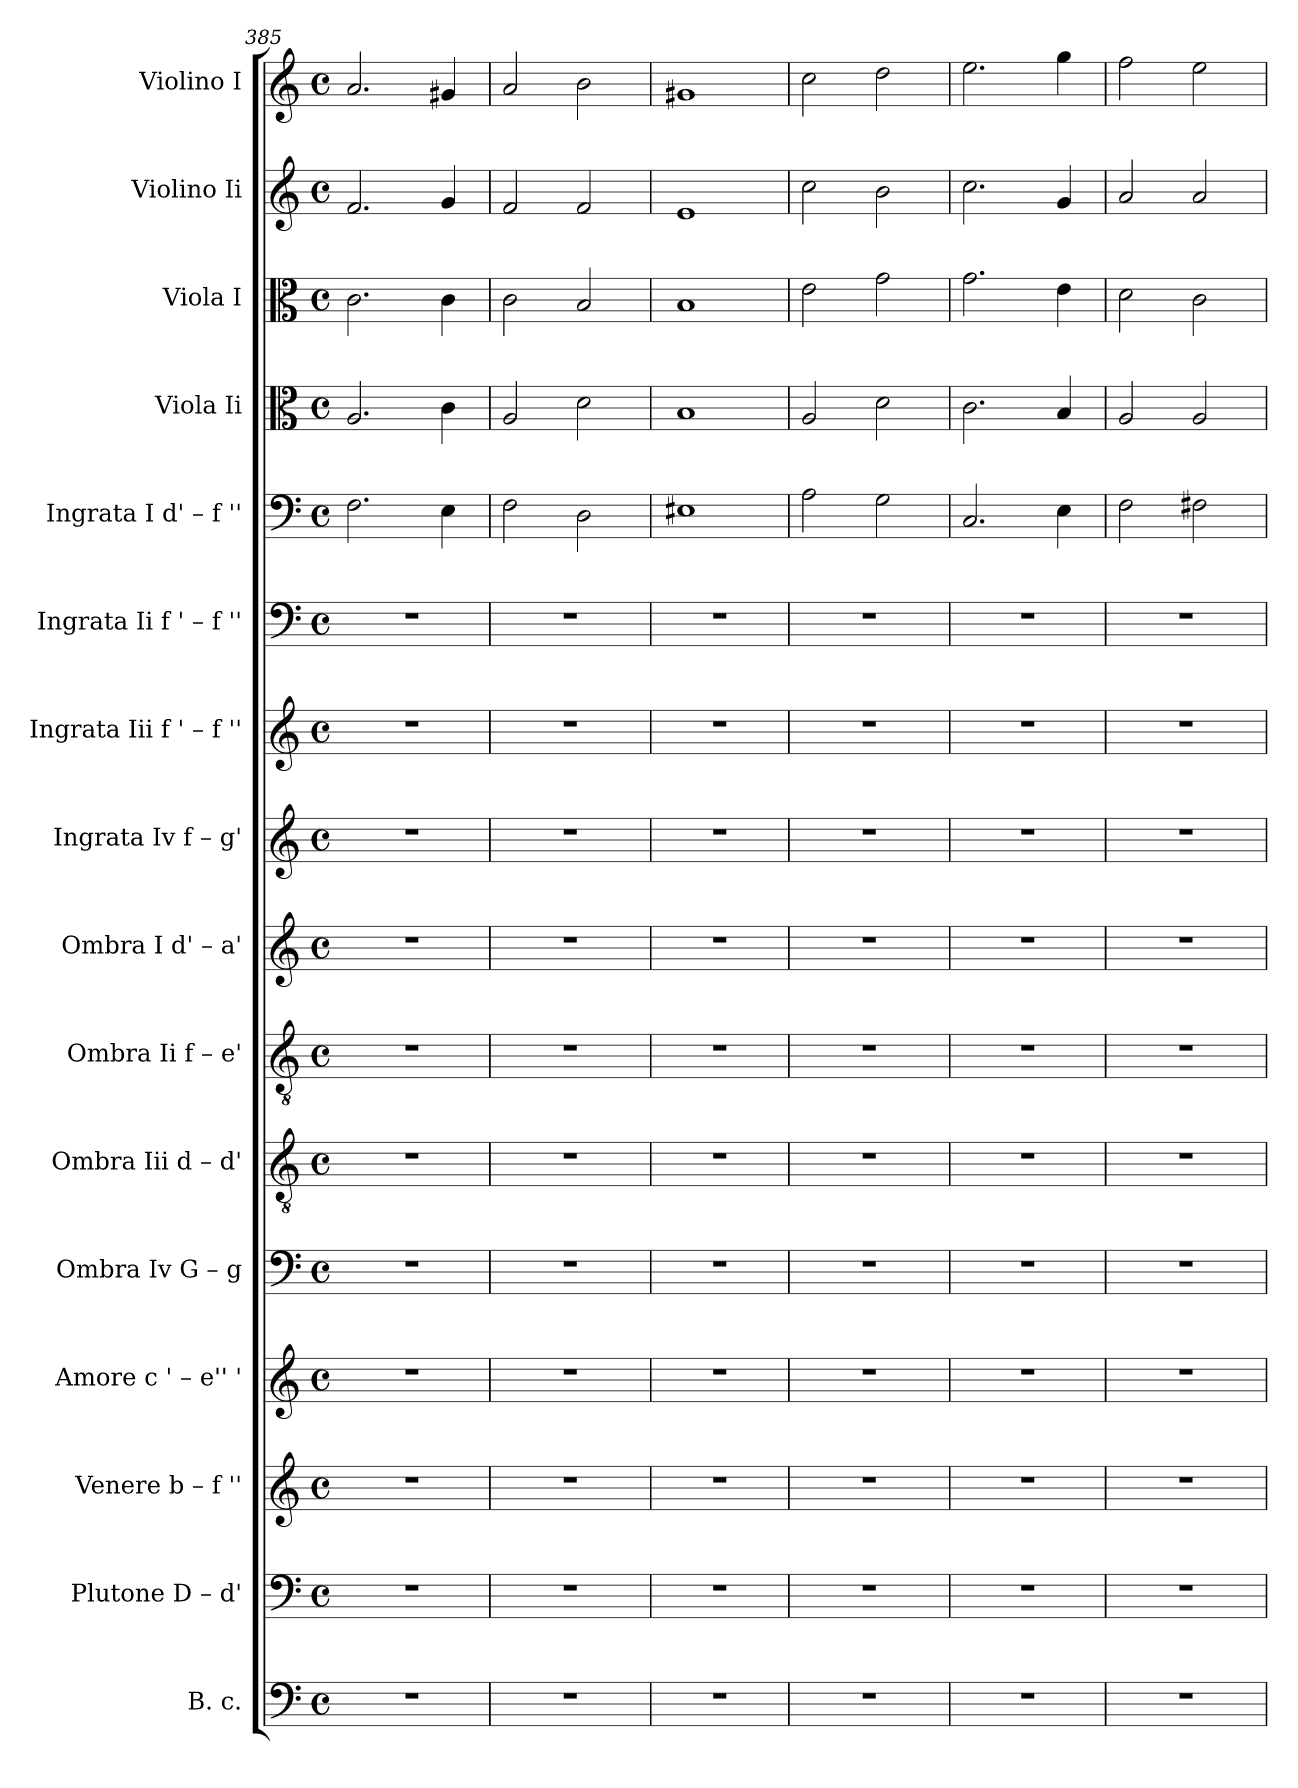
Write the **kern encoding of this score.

**kern	**kern	**kern	**kern	**kern	**kern	**kern	**kern	**kern	**kern	**kern	**kern	**kern	**kern	**kern	**kern	**text
*part16	*part15	*part14	*part13	*part12	*part11	*part10	*part9	*part8	*part7	*part6	*part5	*part4	*part3	*part2	*part1	*part1
*staff16	*staff15	*staff14	*staff13	*staff12	*staff11	*staff10	*staff9	*staff8	*staff7	*staff6	*staff5	*staff4	*staff3	*staff2	*staff1	*staff1
*I"B. c.	*I"Plutone  D – d'	*I"Venere  b – f ''	*I"Amore  c ' – e''  '	*I"Ombra Iv  G – g	*I"Ombra Iii  d – d'	*I"Ombra Ii  f – e'	*I"Ombra I  d' – a'	*I"Ingrata Iv  f – g'	*I"Ingrata Iii  f ' – f ''	*I"Ingrata Ii  f ' – f ''	*I"Ingrata I  d' – f ''	*I"Viola Ii	*I"Viola I	*I"Violino Ii	*I"Violino I	*
*clefF4	*clefF4	*clefG2	*clefG2	*clefF4	*clefGv2	*clefGv2	*clefG2	*clefG2	*clefG2	*clefF4	*clefF4	*clefC3	*clefC3	*clefG2	*clefG2	*
*k[]	*k[]	*k[]	*k[]	*k[]	*k[]	*k[]	*k[]	*k[]	*k[]	*k[]	*k[]	*k[]	*k[]	*k[]	*k[]	*
*C:	*C:	*C:	*C:	*C:	*C:	*C:	*C:	*C:	*C:	*C:	*C:	*C:	*C:	*C:	*C:	*
*M4/4	*M4/4	*M4/4	*M4/4	*M4/4	*M4/4	*M4/4	*M4/4	*M4/4	*M4/4	*M4/4	*M4/4	*M4/4	*M4/4	*M4/4	*M4/4	*
*met(c)	*met(c)	*met(c)	*met(c)	*met(c)	*met(c)	*met(c)	*met(c)	*met(c)	*met(c)	*met(c)	*met(c)	*met(c)	*met(c)	*met(c)	*met(c)	*
=385	=385	=385	=385	=385	=385	=385	=385	=385	=385	=385	=385	=385	=385	=385	=385	=385
!	!	!	!	!	!	!	!	!	!	!	!	!	!	!	!	!LO:LY:b:cj
1r	1r	1r	1r	1r	1r	1r	1r	1r	1r	1r	2.F\	2.A/	2.c\	2.f/	2.a/	.
!	!	!	!	!	!	!	!	!	!	!	!	!	!	!	!	!LO:LY:b:cj
.	.	.	.	.	.	.	.	.	.	.	4E\	4c\	4c\	4g/	4g#X/	.
=386	=386	=386	=386	=386	=386	=386	=386	=386	=386	=386	=386	=386	=386	=386	=386	=386
!	!	!	!	!	!	!	!	!	!	!	!	!	!	!	!	!LO:LY:b:cj
1r	1r	1r	1r	1r	1r	1r	1r	1r	1r	1r	2F\	2A/	2c\	2f/	2a/	.
!	!	!	!	!	!	!	!	!	!	!	!	!	!	!	!	!LO:LY:b:cj
.	.	.	.	.	.	.	.	.	.	.	2D\	2d\	2B/	2f/	2b\	.
=387	=387	=387	=387	=387	=387	=387	=387	=387	=387	=387	=387	=387	=387	=387	=387	=387
!	!	!	!	!	!	!	!	!	!	!	!	!	!	!	!	!LO:LY:b:cj
1r	1r	1r	1r	1r	1r	1r	1r	1r	1r	1r	1E#	1B	1B	1e	1g#X	.
!!LO:LB:g=z
=388	=388	=388	=388	=388	=388	=388	=388	=388	=388	=388	=388	=388	=388	=388	=388	=388
!	!	!	!	!	!	!	!	!	!	!	!	!	!	!	!	!LO:LY:b:cj
1r	1r	1r	1r	1r	1r	1r	1r	1r	1r	1r	2A\	2A/	2e\	2cc\	2cc\	.
!	!	!	!	!	!	!	!	!	!	!	!	!	!	!	!	!LO:LY:b:cj
.	.	.	.	.	.	.	.	.	.	.	2G\	2d\	2g\	2b\	2dd\	.
=389	=389	=389	=389	=389	=389	=389	=389	=389	=389	=389	=389	=389	=389	=389	=389	=389
!	!	!	!	!	!	!	!	!	!	!	!	!	!	!	!	!LO:LY:b:cj
1r	1r	1r	1r	1r	1r	1r	1r	1r	1r	1r	2.C/	2.c\	2.g\	2.cc\	2.ee\	.
!	!	!	!	!	!	!	!	!	!	!	!	!	!	!	!	!LO:LY:b:cj
.	.	.	.	.	.	.	.	.	.	.	4E\	4B/	4e\	4g/	4gg\	.
=390	=390	=390	=390	=390	=390	=390	=390	=390	=390	=390	=390	=390	=390	=390	=390	=390
!	!	!	!	!	!	!	!	!	!	!	!	!	!	!	!	!LO:LY:b:cj
1r	1r	1r	1r	1r	1r	1r	1r	1r	1r	1r	2F\	2A/	2d\	2a/	2ff\	.
!	!	!	!	!	!	!	!	!	!	!	!	!	!	!	!	!LO:LY:b:cj
.	.	.	.	.	.	.	.	.	.	.	2F#X\	2A/	2c\	2a/	2ee\	.
=	=	=	=	=	=	=	=	=	=	=	=	=	=	=	=	=
*-	*-	*-	*-	*-	*-	*-	*-	*-	*-	*-	*-	*-	*-	*-	*-	*-
